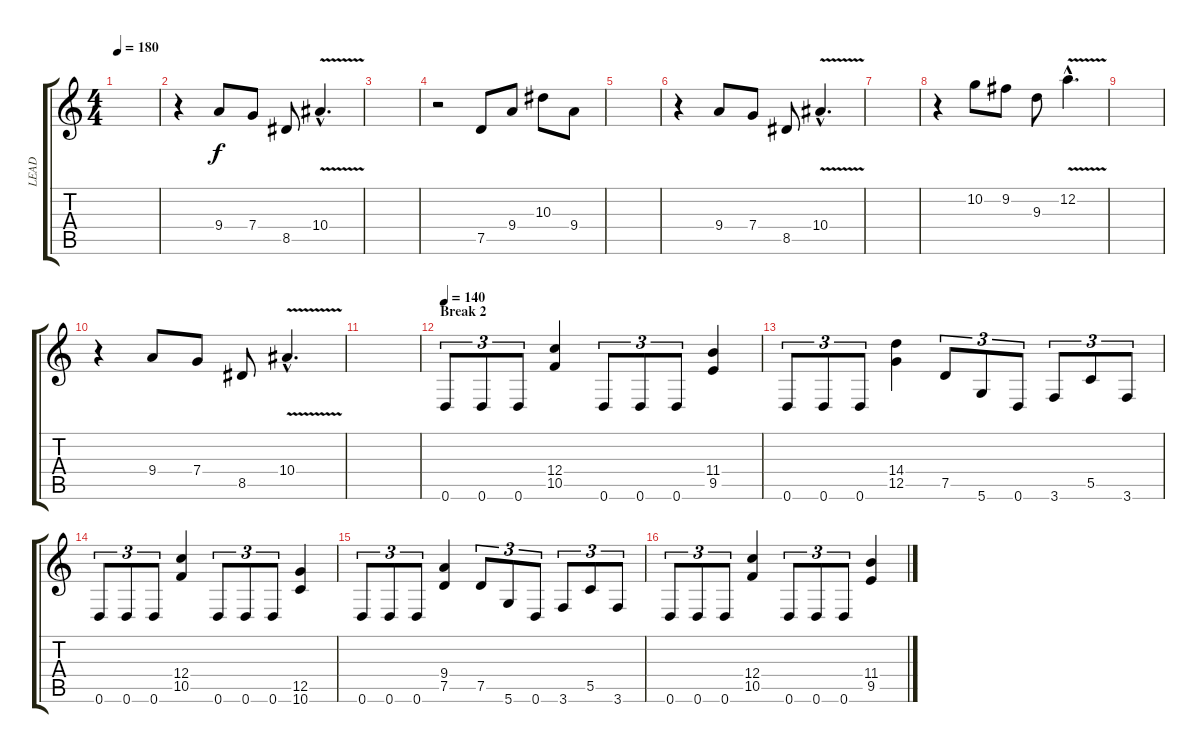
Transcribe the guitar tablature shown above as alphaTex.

\track ("LEAD" "LEAD") {instrument distortionguitar}
\staff {score tabs}
\tuning (D4 A3 F3 C3 G2 D2) {hide}
\ts (4 4)
\tempo 180
\clef g2
\ks c
|
r.4 9.4.8 7.4.8 8.5.8 10.4{v hac}.4{d} |
|
r.2 7.5.8 9.4.8 10.3.8 9.4.8 |
|
r.4 9.4.8 7.4.8 8.5.8 10.4{v hac}.4{d} |
|
r.4 10.2.8 9.2.8 9.3.8 12.2{v hac}.4{d} |
|
r.4 9.4.8 7.4.8 8.5.8 10.4{v hac}.4{d} |
|
\section ("" "Break 2")
\tempo 140
0.6.8{tu (3 2) volume 14 instrument distortionguitar} 0.6.8{tu (3 2)} 0.6.8{tu (3 2)} (12.4 10.5).4 0.6.8{tu (3 2)} 0.6.8{tu (3 2)} 0.6.8{tu (3 2)} (11.4 9.5).4 |
0.6.8{tu (3 2)} 0.6.8{tu (3 2)} 0.6.8{tu (3 2)} (14.4 12.5).4 7.5.8{tu (3 2)} 5.6.8{tu (3 2)} 0.6.8{tu (3 2)} 3.6.8{tu (3 2)} 5.5.8{tu (3 2)} 3.6.8{tu (3 2)} |
0.6.8{tu (3 2)} 0.6.8{tu (3 2)} 0.6.8{tu (3 2)} (12.4 10.5).4 0.6.8{tu (3 2)} 0.6.8{tu (3 2)} 0.6.8{tu (3 2)} (12.5 10.6).4 |
0.6.8{tu (3 2)} 0.6.8{tu (3 2)} 0.6.8{tu (3 2)} (9.4 7.5).4 7.5.8{tu (3 2)} 5.6.8{tu (3 2)} 0.6.8{tu (3 2)} 3.6.8{tu (3 2)} 5.5.8{tu (3 2)} 3.6.8{tu (3 2)} |
0.6.8{tu (3 2)} 0.6.8{tu (3 2)} 0.6.8{tu (3 2)} (12.4 10.5).4 0.6.8{tu (3 2)} 0.6.8{tu (3 2)} 0.6.8{tu (3 2)} (11.4 9.5).4
